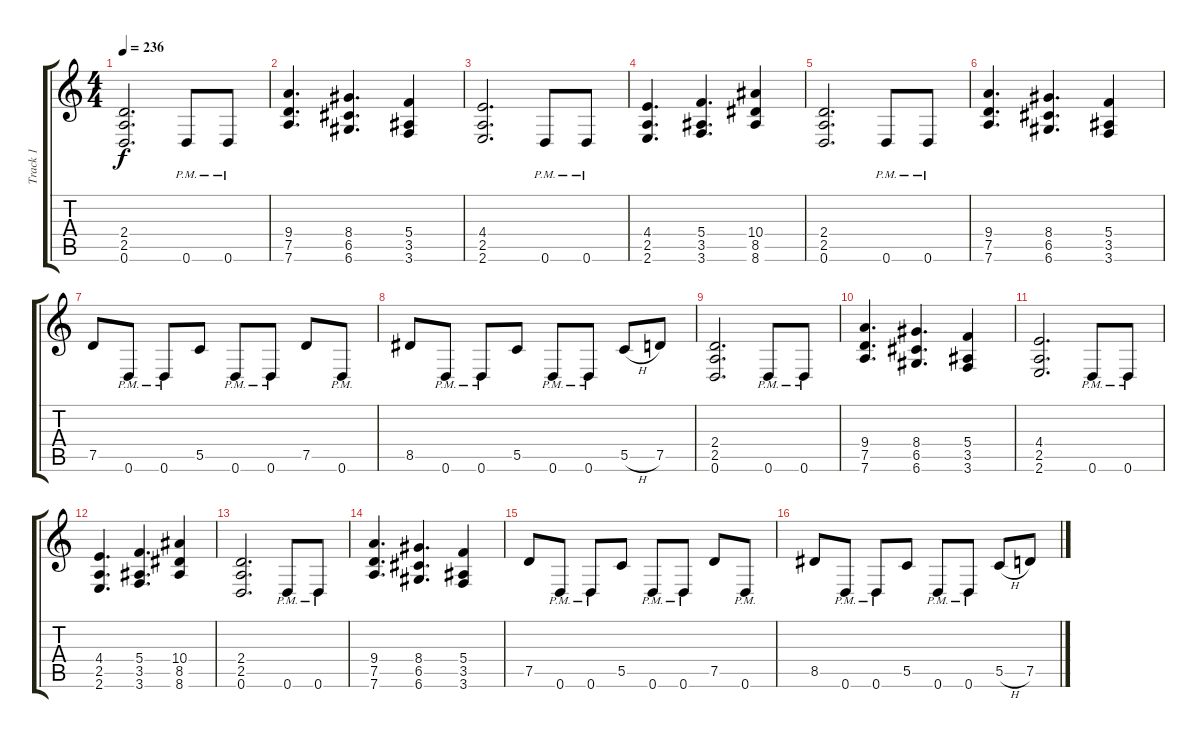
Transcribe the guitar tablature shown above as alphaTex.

\track ("Track 1" "Track 1") {instrument distortionguitar}
\staff {score tabs}
\tuning (D4 A3 F3 C3 G2 D2) {hide}
\ts (4 4)
\tempo 236
\clef g2
\ks c
(2.4 2.5 0.6).2{d dy f} 0.6{pm}.8 0.6{pm}.8 |
(9.4 7.5 7.6).4{d} (8.4 6.5 6.6).4{d} (5.4 3.5 3.6).4 |
(4.4 2.5 2.6).2{d} 0.6{pm}.8 0.6{pm}.8 |
(4.4 2.5 2.6).4{d} (5.4 3.5 3.6).4{d} (10.4 8.5 8.6).4 |
(2.4 2.5 0.6).2{d} 0.6{pm}.8 0.6{pm}.8 |
(9.4 7.5 7.6).4{d} (8.4 6.5 6.6).4{d} (5.4 3.5 3.6).4 |
7.5.8 0.6{pm}.8 0.6{pm}.8 5.5.8 0.6{pm}.8 0.6{pm}.8 7.5.8 0.6{pm}.8 |
8.5.8 0.6{pm}.8 0.6{pm}.8 5.5.8 0.6{pm}.8 0.6{pm}.8 5.5{h}.8 7.5.8 |
(2.4 2.5 0.6).2{d} 0.6{pm}.8 0.6{pm}.8 |
(9.4 7.5 7.6).4{d} (8.4 6.5 6.6).4{d} (5.4 3.5 3.6).4 |
(4.4 2.5 2.6).2{d} 0.6{pm}.8 0.6{pm}.8 |
(4.4 2.5 2.6).4{d} (5.4 3.5 3.6).4{d} (10.4 8.5 8.6).4 |
(2.4 2.5 0.6).2{d} 0.6{pm}.8 0.6{pm}.8 |
(9.4 7.5 7.6).4{d} (8.4 6.5 6.6).4{d} (5.4 3.5 3.6).4 |
7.5.8 0.6{pm}.8 0.6{pm}.8 5.5.8 0.6{pm}.8 0.6{pm}.8 7.5.8 0.6{pm}.8 |
8.5.8 0.6{pm}.8 0.6{pm}.8 5.5.8 0.6{pm}.8 0.6{pm}.8 5.5{h}.8 7.5.8
